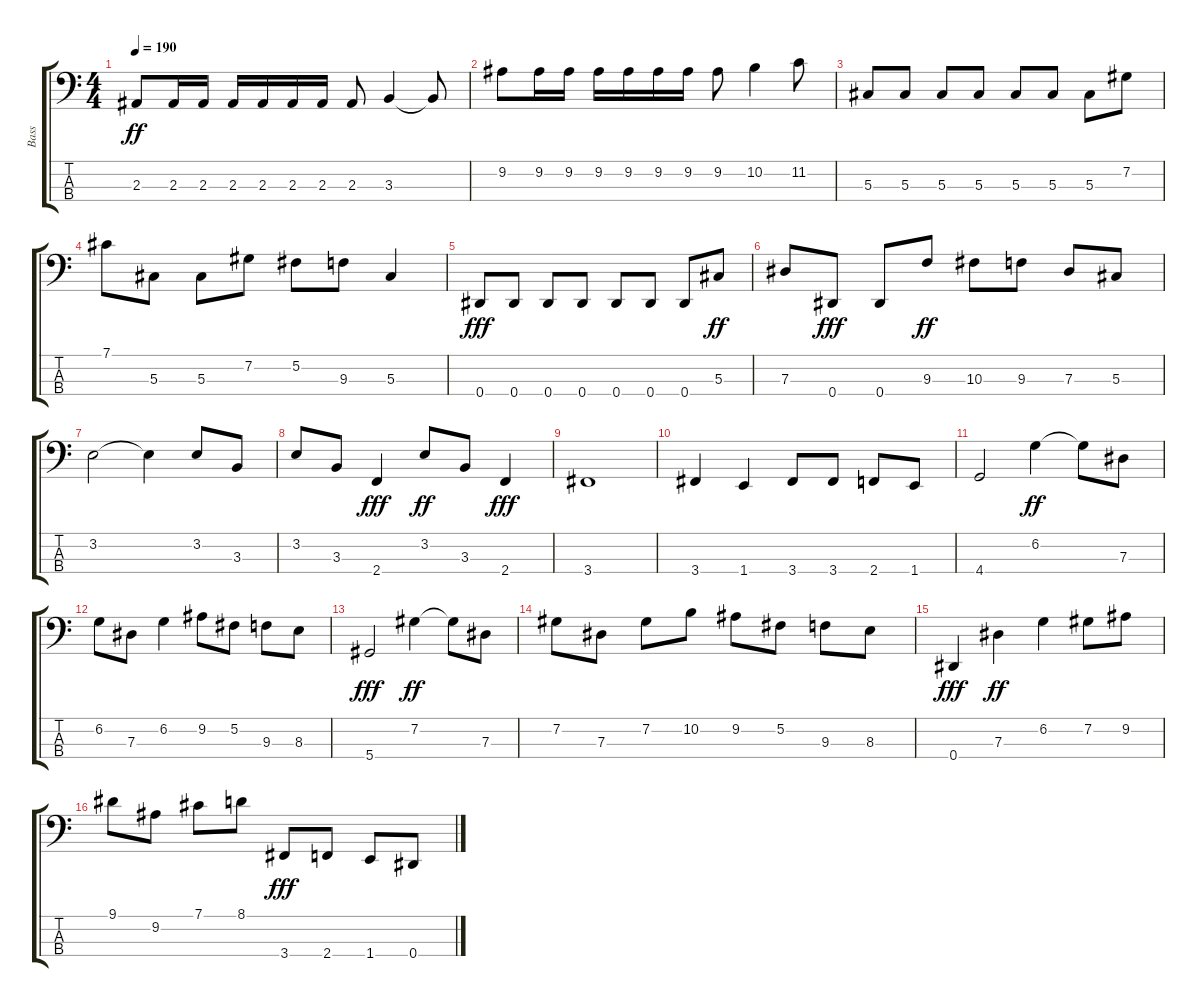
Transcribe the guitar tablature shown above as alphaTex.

\track ("Bass" "Bass") {instrument electricbassfinger}
\staff {score tabs}
\tuning (Gb2 Db2 Ab1 Eb1) {hide}
\ts (4 4)
\tempo 190
\clef f4
\ks c
2.3.8{dy ff} 2.3.16 2.3.16 2.3.16 2.3.16 2.3.16 2.3.16 2.3.8 3.3.4 3.3{t}.8 |
9.2.8 9.2.16 9.2.16 9.2.16 9.2.16 9.2.16 9.2.16 9.2.8 10.2.4 11.2.8 |
5.3.8 5.3.8 5.3.8 5.3.8 5.3.8 5.3.8 5.3.8 7.2.8 |
7.1.8 5.3.8 5.3.8 7.2.8 5.2.8 9.3.8 5.3.4 |
0.4.8{dy fff} 0.4.8 0.4.8 0.4.8 0.4.8 0.4.8 0.4.8 5.3.8{dy ff} |
7.3.8 0.4.8{dy fff} 0.4.8 9.3.8{dy ff} 10.3.8 9.3.8 7.3.8 5.3.8 |
3.2.2 3.2{t}.4 3.2.8 3.3.8 |
3.2.8 3.3.8 2.4.4{dy fff} 3.2.8{dy ff} 3.3.8 2.4.4{dy fff} |
3.4.1 |
3.4.4 1.4.4 3.4.8 3.4.8 2.4.8 1.4.8 |
4.4.2 6.2.4{dy ff} 6.2{t}.8 7.3.8 |
6.2.8 7.3.8 6.2.4 9.2.8 5.2.8 9.3.8 8.3.8 |
5.4.2{dy fff} 7.2.4{dy ff} 7.2{t}.8 7.3.8 |
7.2.8 7.3.8 7.2.8 10.2.8 9.2.8 5.2.8 9.3.8 8.3.8 |
0.4.4{dy fff} 7.3.4{dy ff} 6.2.4 7.2.8 9.2.8 |
9.1.8 9.2.8 7.1.8 8.1.8 3.4.8{dy fff} 2.4.8 1.4.8 0.4.8
